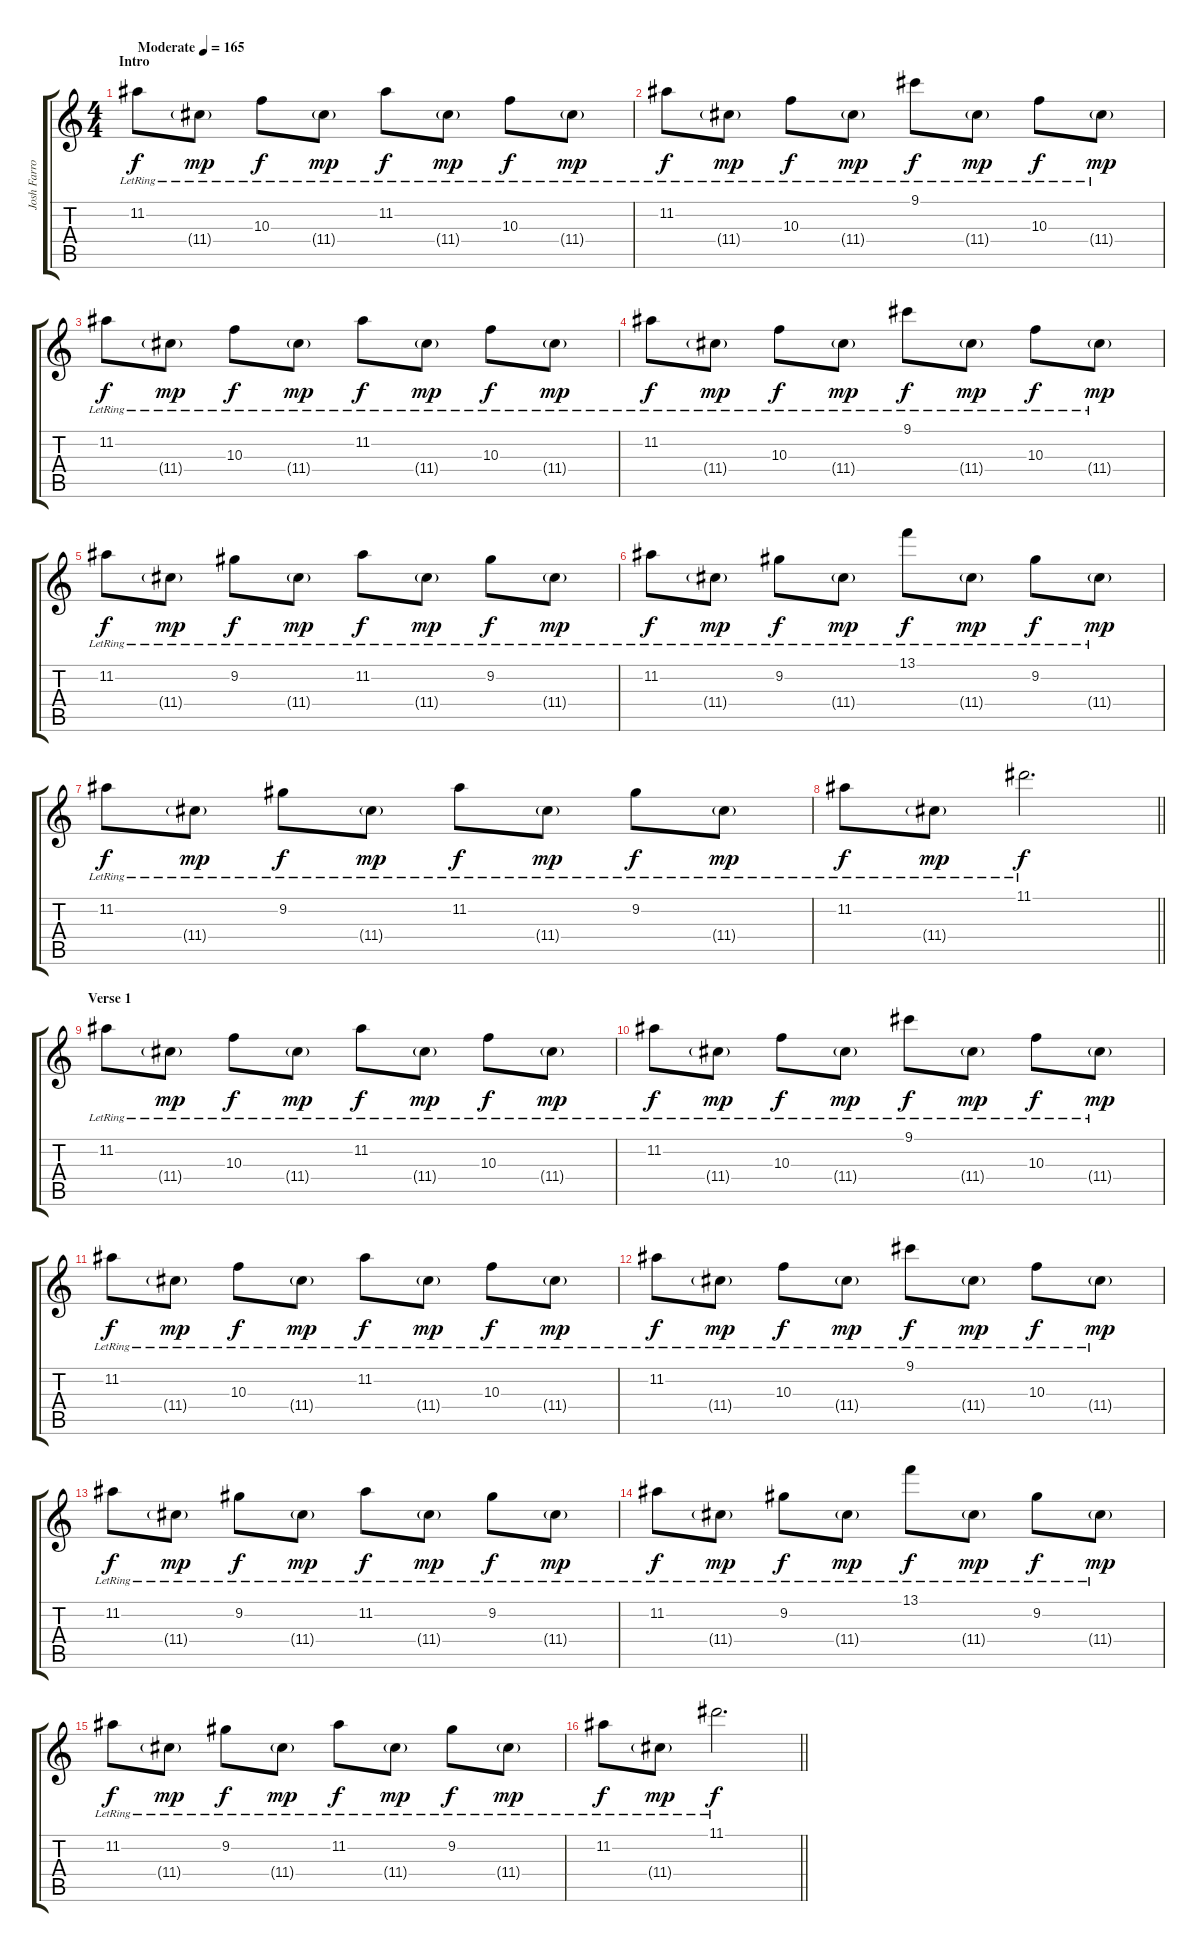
\track ("Josh Farro (Lead Guitar)" "Josh Farro") {instrument distortionguitar}
\staff {score tabs}
\tuning (E4 B3 G3 D3 A2 D2) {hide}
\ts (4 4)
\section ("" "Intro")
\tempo (165 "Moderate")
\clef g2
\ks c
11.2{lr}.8{dy f instrument electricguitarjazz} 11.4{g lr}.8{dy mp} 10.3{lr}.8{dy f} 11.4{g lr}.8{dy mp} 11.2{lr}.8{dy f} 11.4{g lr}.8{dy mp} 10.3{lr}.8{dy f} 11.4{g lr}.8{dy mp} |
11.2{lr}.8{dy f} 11.4{g lr}.8{dy mp} 10.3{lr}.8{dy f} 11.4{g lr}.8{dy mp} 9.1{lr}.8{dy f} 11.4{g lr}.8{dy mp} 10.3{lr}.8{dy f} 11.4{g lr}.8{dy mp} |
11.2{lr}.8{dy f} 11.4{g lr}.8{dy mp} 10.3{lr}.8{dy f} 11.4{g lr}.8{dy mp} 11.2{lr}.8{dy f} 11.4{g lr}.8{dy mp} 10.3{lr}.8{dy f} 11.4{g lr}.8{dy mp} |
11.2{lr}.8{dy f} 11.4{g lr}.8{dy mp} 10.3{lr}.8{dy f} 11.4{g lr}.8{dy mp} 9.1{lr}.8{dy f} 11.4{g lr}.8{dy mp} 10.3{lr}.8{dy f} 11.4{g lr}.8{dy mp} |
11.2{lr}.8{dy f} 11.4{g lr}.8{dy mp} 9.2{lr}.8{dy f} 11.4{g lr}.8{dy mp} 11.2{lr}.8{dy f} 11.4{g lr}.8{dy mp} 9.2{lr}.8{dy f} 11.4{g lr}.8{dy mp} |
11.2{lr}.8{dy f} 11.4{g lr}.8{dy mp} 9.2{lr}.8{dy f} 11.4{g lr}.8{dy mp} 13.1{lr}.8{dy f} 11.4{g lr}.8{dy mp} 9.2{lr}.8{dy f} 11.4{g lr}.8{dy mp} |
11.2{lr}.8{dy f} 11.4{g lr}.8{dy mp} 9.2{lr}.8{dy f} 11.4{g lr}.8{dy mp} 11.2{lr}.8{dy f} 11.4{g lr}.8{dy mp} 9.2{lr}.8{dy f} 11.4{g lr}.8{dy mp} |
\barLineRight lightlight
11.2{lr}.8{dy f} 11.4{g lr}.8{dy mp} 11.1{lr}.2{d dy f} |
\section ("" "Verse 1")
11.2{lr}.8{volume 11} 11.4{g lr}.8{dy mp} 10.3{lr}.8{dy f} 11.4{g lr}.8{dy mp} 11.2{lr}.8{dy f} 11.4{g lr}.8{dy mp} 10.3{lr}.8{dy f} 11.4{g lr}.8{dy mp} |
11.2{lr}.8{dy f} 11.4{g lr}.8{dy mp} 10.3{lr}.8{dy f} 11.4{g lr}.8{dy mp} 9.1{lr}.8{dy f} 11.4{g lr}.8{dy mp} 10.3{lr}.8{dy f} 11.4{g lr}.8{dy mp} |
11.2{lr}.8{dy f} 11.4{g lr}.8{dy mp} 10.3{lr}.8{dy f} 11.4{g lr}.8{dy mp} 11.2{lr}.8{dy f} 11.4{g lr}.8{dy mp} 10.3{lr}.8{dy f} 11.4{g lr}.8{dy mp} |
11.2{lr}.8{dy f} 11.4{g lr}.8{dy mp} 10.3{lr}.8{dy f} 11.4{g lr}.8{dy mp} 9.1{lr}.8{dy f} 11.4{g lr}.8{dy mp} 10.3{lr}.8{dy f} 11.4{g lr}.8{dy mp} |
11.2{lr}.8{dy f} 11.4{g lr}.8{dy mp} 9.2{lr}.8{dy f} 11.4{g lr}.8{dy mp} 11.2{lr}.8{dy f} 11.4{g lr}.8{dy mp} 9.2{lr}.8{dy f} 11.4{g lr}.8{dy mp} |
11.2{lr}.8{dy f} 11.4{g lr}.8{dy mp} 9.2{lr}.8{dy f} 11.4{g lr}.8{dy mp} 13.1{lr}.8{dy f} 11.4{g lr}.8{dy mp} 9.2{lr}.8{dy f} 11.4{g lr}.8{dy mp} |
11.2{lr}.8{dy f} 11.4{g lr}.8{dy mp} 9.2{lr}.8{dy f} 11.4{g lr}.8{dy mp} 11.2{lr}.8{dy f} 11.4{g lr}.8{dy mp} 9.2{lr}.8{dy f} 11.4{g lr}.8{dy mp} |
\barLineRight lightlight
11.2{lr}.8{dy f} 11.4{g lr}.8{dy mp} 11.1{lr}.2{d dy f}
